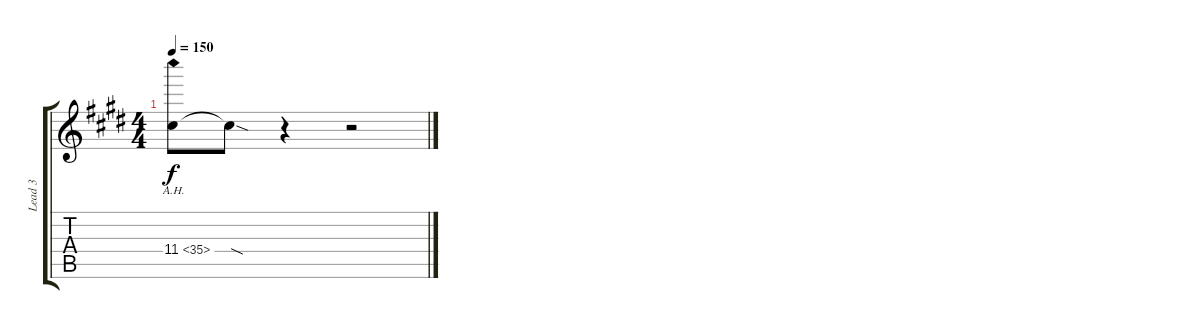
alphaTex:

\track ("Lead 3" "Lead 3") {instrument distortionguitar}
\staff {score tabs}
\tuning (E4 B3 G3 D3 A2 E2) {hide}
\ts (4 4)
\tempo 150
\clef g2
\ks c#minor
11.4{ah 24}.8{dy f} 11.4{sod t}.8 r.4 r.2
